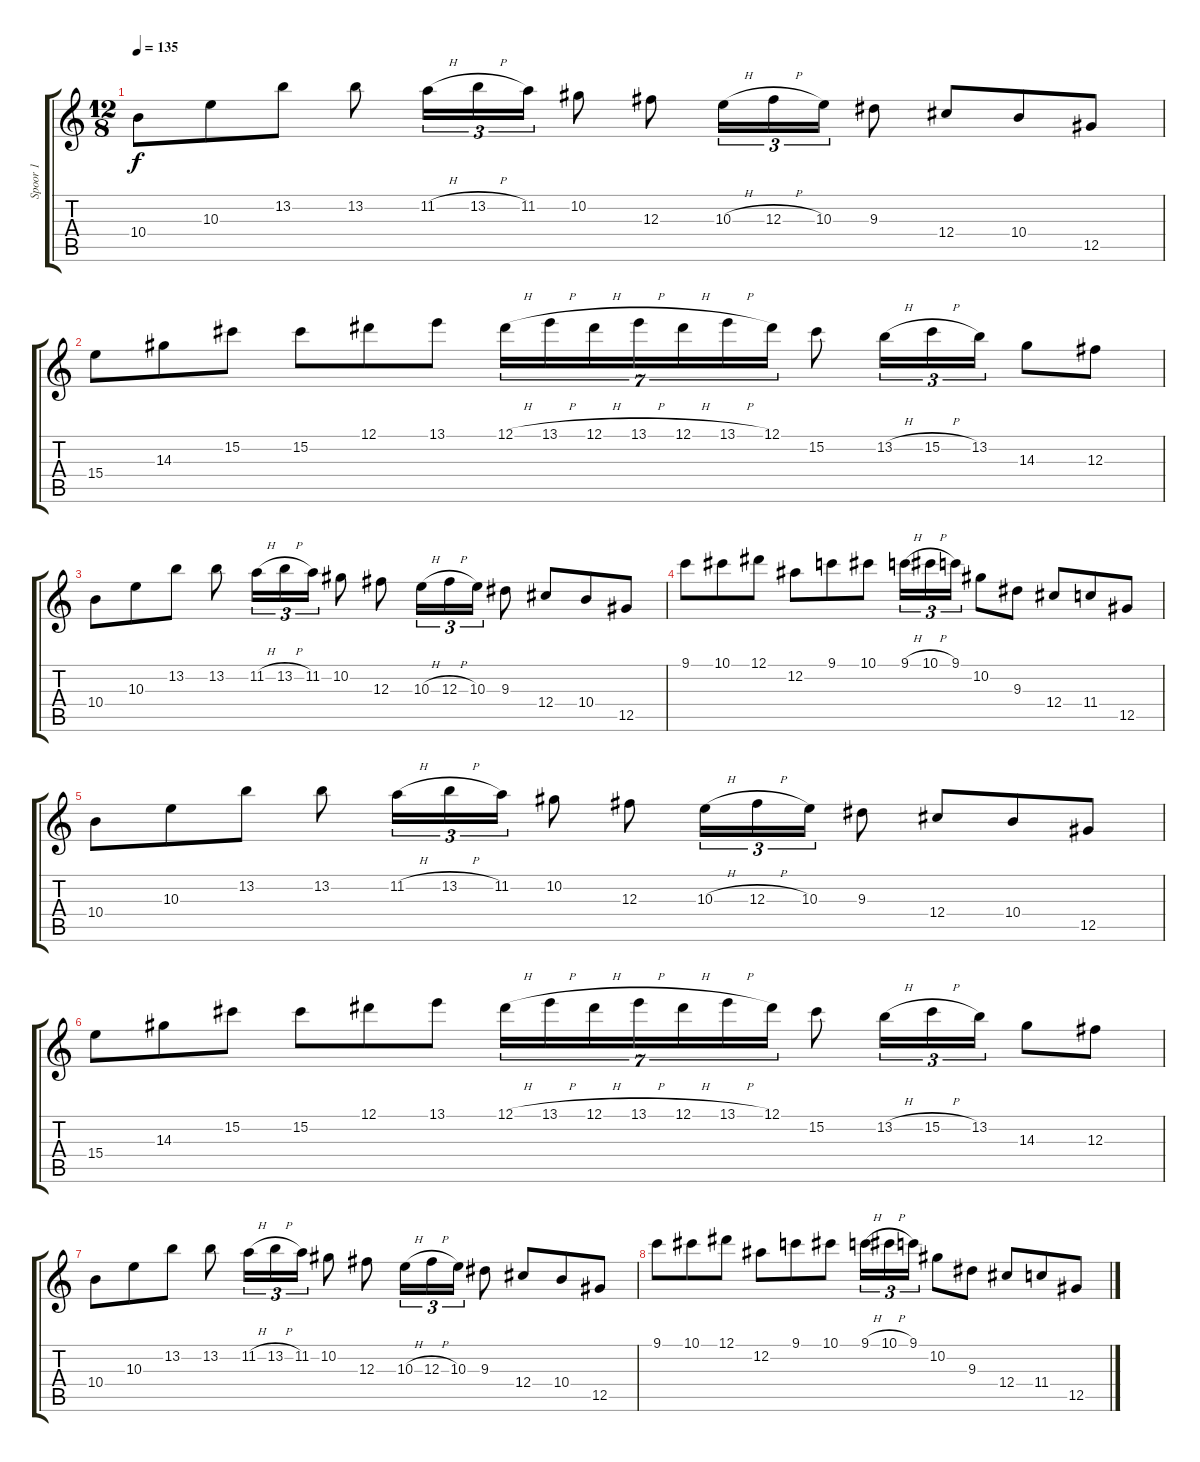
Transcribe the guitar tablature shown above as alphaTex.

\track ("Spoor 1" "Spoor 1") {instrument overdrivenguitar}
\staff {score tabs}
\tuning (Eb4 Bb3 Gb3 Db3 Ab2 Eb2) {hide}
\ts (12 8)
\tempo 135
\clef g2
\ks c
10.4.8{dy f} 10.3.8 13.2.8 13.2.8 11.2{h}.16{tu (3 2)} 13.2{h}.16{tu (3 2)} 11.2.16{tu (3 2)} 10.2.8 12.3.8 10.3{h}.16{tu (3 2)} 12.3{h}.16{tu (3 2)} 10.3.16{tu (3 2)} 9.3.8 12.4.8 10.4.8 12.5.8 |
15.4.8 14.3.8 15.2.8 15.2.8 12.1.8 13.1.8 12.1{h}.16{tu (7 4)} 13.1{h}.16{tu (7 4)} 12.1{h}.16{tu (7 4)} 13.1{h}.16{tu (7 4)} 12.1{h}.16{tu (7 4)} 13.1{h}.16{tu (7 4)} 12.1.16{tu (7 4)} 15.2.8 13.2{h}.16{tu (3 2)} 15.2{h}.16{tu (3 2)} 13.2.16{tu (3 2)} 14.3.8 12.3.8 |
10.4.8 10.3.8 13.2.8 13.2.8 11.2{h}.16{tu (3 2)} 13.2{h}.16{tu (3 2)} 11.2.16{tu (3 2)} 10.2.8 12.3.8 10.3{h}.16{tu (3 2)} 12.3{h}.16{tu (3 2)} 10.3.16{tu (3 2)} 9.3.8 12.4.8 10.4.8 12.5.8 |
9.1.8 10.1.8 12.1.8 12.2.8 9.1.8 10.1.8 9.1{h}.16{tu (3 2)} 10.1{h}.16{tu (3 2)} 9.1.16{tu (3 2)} 10.2.8 9.3.8 12.4.8 11.4.8 12.5.8 |
10.4.8 10.3.8 13.2.8 13.2.8 11.2{h}.16{tu (3 2)} 13.2{h}.16{tu (3 2)} 11.2.16{tu (3 2)} 10.2.8 12.3.8 10.3{h}.16{tu (3 2)} 12.3{h}.16{tu (3 2)} 10.3.16{tu (3 2)} 9.3.8 12.4.8 10.4.8 12.5.8 |
15.4.8 14.3.8 15.2.8 15.2.8 12.1.8 13.1.8 12.1{h}.16{tu (7 4)} 13.1{h}.16{tu (7 4)} 12.1{h}.16{tu (7 4)} 13.1{h}.16{tu (7 4)} 12.1{h}.16{tu (7 4)} 13.1{h}.16{tu (7 4)} 12.1.16{tu (7 4)} 15.2.8 13.2{h}.16{tu (3 2)} 15.2{h}.16{tu (3 2)} 13.2.16{tu (3 2)} 14.3.8 12.3.8 |
10.4.8 10.3.8 13.2.8 13.2.8 11.2{h}.16{tu (3 2)} 13.2{h}.16{tu (3 2)} 11.2.16{tu (3 2)} 10.2.8 12.3.8 10.3{h}.16{tu (3 2)} 12.3{h}.16{tu (3 2)} 10.3.16{tu (3 2)} 9.3.8 12.4.8 10.4.8 12.5.8 |
9.1.8 10.1.8 12.1.8 12.2.8 9.1.8 10.1.8 9.1{h}.16{tu (3 2)} 10.1{h}.16{tu (3 2)} 9.1.16{tu (3 2)} 10.2.8 9.3.8 12.4.8 11.4.8 12.5.8
